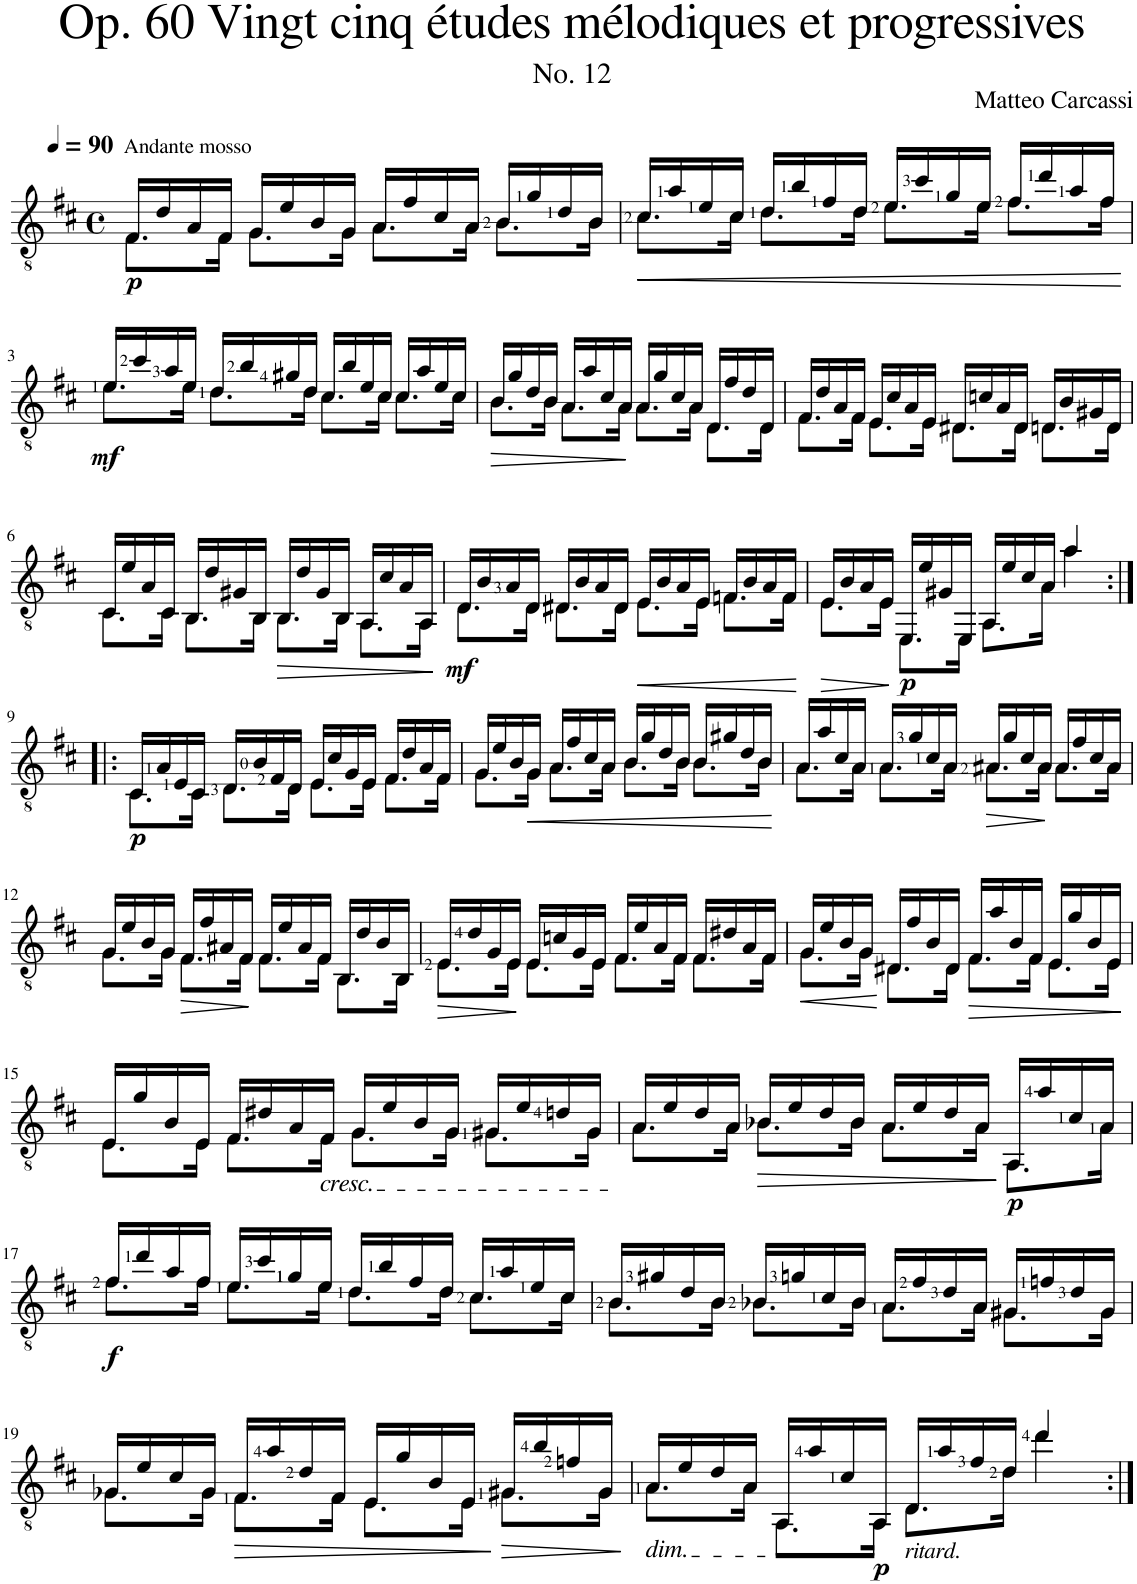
**kern	**dynam
*part1	*part1
*staff1	*staff1
*I"Classical Guitar	*
*I'Guit.	*
*clefGv2	*
*k[f#c#]	*
*M4/4	*
*met(c)	*
*MM90	*
=1	=1
*^	*
!LO:TX:a:t=Andante mosso	!	!
!	!	!LO:DY:b
16F#/LL	8.F#\L	p
16d/	.	.
16A/	.	.
16F#/JJ	16F#\Jk	.
16G/LL	8.G\L	.
16e/	.	.
16B/	.	.
16G/JJ	16G\Jk	.
16A/LL	8.A\L	.
16f#/	.	.
16c#/	.	.
16A/JJ	16A\Jk	.
16B/LL	8.B\L	.
16g/	.	.
16d/	.	.
16B/JJ	16B\Jk	.
=2	=2	=2
!	!	!LO:HP:b
16c#/LL	8.c#\L	<
16a/	.	.
16e/	.	.
16c#/JJ	16c#\Jk	.
16d/LL	8.d\L	.
16b/	.	.
16f#/	.	.
16d/JJ	16d\Jk	.
16e/LL	8.e\L	.
16cc#/	.	.
16g/	.	.
16e/JJ	16e\Jk	.
16f#/LL	8.f#\L	.
16dd/	.	.
16a/	.	.
16f#/JJ	16f#\Jk	.
*v	*v	*
.	[
!!LO:LB:g=z
=3	=3
*^	*
!	!	!LO:DY:b
16e/LL	8.e\L	mf
16cc#/	.	.
16a/	.	.
16e/JJ	16e\Jk	.
16d/LL	8.d\L	.
16b/	.	.
16g#X/	.	.
16d/JJ	16d\Jk	.
16c#/LL	8.c#\L	.
16b/	.	.
16e/	.	.
16c#/JJ	16c#\Jk	.
16c#/LL	8.c#\L	.
16a/	.	.
16e/	.	.
16c#/JJ	16c#\Jk	.
=4	=4	=4
!	!	!LO:HP:b
16B/LL	8.B\L	>
16g/	.	.
16d/	.	.
16B/JJ	16B\Jk	.
16A/LL	8.A\L	.
16a/	.	.
16c#/	.	.
16A/JJ	16A\Jk	.
16A/LL	8.A\L	]
16g/	.	.
16c#/	.	.
16A/JJ	16A\Jk	.
16D/LL	8.D\L	.
16f#/	.	.
16d/	.	.
16D/JJ	16D\Jk	.
=5	=5	=5
16F#/LL	8.F#\L	.
16d/	.	.
16A/	.	.
16F#/JJ	16F#\Jk	.
16E/LL	8.E\L	.
16c#/	.	.
16A/	.	.
16E/JJ	16E\Jk	.
16D#X/LL	8.D#\L	.
16cn/	.	.
16A/	.	.
16D#/JJ	16D#\Jk	.
16Dn/LL	8.D\L	.
16B/	.	.
16G#X/	.	.
16D/JJ	16D\Jk	.
!!LO:LB:g=z	!!
=6	=6	=6
16C#/LL	8.C#\L	.
16e/	.	.
16A/	.	.
16C#/JJ	16C#\Jk	.
16BB/LL	8.BB\L	.
16d/	.	.
16G#X/	.	.
16BB/JJ	16BB\Jk	.
!	!	!LO:HP:b
16BB/LL	8.BB\L	>
16d/	.	.
16G#/	.	.
16BB/JJ	16BB\Jk	.
16AA/LL	8.AA\L	.
16c#/	.	.
16A/	.	.
16AA/JJ	16AA\Jk	.
*v	*v	*
.	]
=7	=7
*^	*
!	!	!LO:DY:b
16D/LL	8.D\L	mf
16B/	.	.
16A/	.	.
16D/JJ	16D\Jk	.
16D#X/LL	8.D#\L	.
16B/	.	.
16A/	.	.
16D#/JJ	16D#\Jk	.
!	!	!LO:HP:b
16E/LL	8.E\L	<
16B/	.	.
16A/	.	.
16E/JJ	16E\Jk	.
16Fn/LL	8.F\L	.
16B/	.	.
16A/	.	.
16F/JJ	16F\Jk	.
*v	*v	*
.	[
=8	=8
!	!LO:HP:b
*^	*
16E/LL	8.E\L	>
16B/	.	.
16A/	.	.
16E/JJ	16E\Jk	.
!	!	!LO:DY:n=1:b
16EE/LL	8.EE\L	] p
16e/	.	.
16G#X/	.	.
16EE/JJ	16EE\Jk	.
16AA/LL	8.AA\L	.
16e/	.	.
16c#/	.	.
16A/JJ	16A\Jk	.
4a/	4a\	.
!!LO:LB:g=z	!!
=9:|!|:	=9:|!|:	=9:|!|:
!	!	!LO:DY:b
16C#/LL	8.C#\L	p
16A/	.	.
16E/	.	.
16C#/JJ	16C#\Jk	.
16D/LL	8.D\L	.
16B/	.	.
16F#/	.	.
16D/JJ	16D\Jk	.
16E/LL	8.E\L	.
16c#/	.	.
16G/	.	.
16E/JJ	16E\Jk	.
16F#/LL	8.F#\L	.
16d/	.	.
16A/	.	.
16F#/JJ	16F#\Jk	.
=10	=10	=10
16G/LL	8.G\L	.
16e/	.	.
16B/	.	.
!	!	!LO:HP:b
16G/JJ	16G\Jk	<
16A/LL	8.A\L	.
16f#/	.	.
16c#/	.	.
16A/JJ	16A\Jk	.
16B/LL	8.B\L	.
16g/	.	.
16d/	.	.
16B/JJ	16B\Jk	.
16B/LL	8.B\L	.
16g#X/	.	.
16d/	.	.
16B/JJ	16B\Jk	.
*v	*v	*
.	[
=11	=11
*^	*
16A/LL	8.A\L	.
16a/	.	.
16c#/	.	.
16A/JJ	16A\Jk	.
16A/LL	8.A\L	.
16g/	.	.
16c#/	.	.
16A/JJ	16A\Jk	.
!	!	!LO:HP:b
16A#X/LL	8.A#\L	>
16g/	.	.
16c#/	.	.
16A#/JJ	16A#\Jk	.
16A#/LL	8.A#\L	]
16f#/	.	.
16c#/	.	.
16A#/JJ	16A#\Jk	.
!!LO:LB:g=z	!!
=12	=12	=12
16G/LL	8.G\L	.
16e/	.	.
16B/	.	.
16G/JJ	16G\Jk	.
!	!	!LO:HP:b
16F#/LL	8.F#\L	>
16f#/	.	.
16A#X/	.	.
16F#/JJ	16F#\Jk	.
16F#/LL	8.F#\L	]
16e/	.	.
16A#/	.	.
16F#/JJ	16F#\Jk	.
16BB/LL	8.BB\L	.
16d/	.	.
16B/	.	.
16BB/JJ	16BB\Jk	.
=13	=13	=13
!	!	!LO:HP:b
16E/LL	8.E\L	>
16d/	.	.
16G/	.	.
16E/JJ	16E\Jk	.
16E/LL	8.E\L	]
16cn/	.	.
16G/	.	.
16E/JJ	16E\Jk	.
16F#/LL	8.F#\L	.
16e/	.	.
16A/	.	.
16F#/JJ	16F#\Jk	.
16F#/LL	8.F#\L	.
16d#X/	.	.
16A/	.	.
16F#/JJ	16F#\Jk	.
=14	=14	=14
!	!	!LO:HP:b
16G/LL	8.G\L	<
16e/	.	.
16B/	.	.
16G/JJ	16G\Jk	.
16D#X/LL	8.D#\L	[
16f#/	.	.
16B/	.	.
16D#/JJ	16D#\Jk	.
!	!	!LO:HP:b
16F#/LL	8.F#\L	>
16a/	.	.
16B/	.	.
16F#/JJ	16F#\Jk	.
16E/LL	8.E\L	.
16g/	.	.
16B/	.	.
16E/JJ	16E\Jk	.
*v	*v	*
.	]
!!LO:LB:g=z
=15	=15
*^	*
16E/LL	8.E\L	.
16g/	.	.
16B/	.	.
16E/JJ	16E\Jk	.
16F#/LL	8.F#\L	.
16d#X/	.	.
16A/	.	.
!LO:TX:b:i:t=cresc.	!	!
16F#/JJ	16F#\Jk	.
16G/LL	8.G\L	.
16e/	.	.
16B/	.	.
16G/JJ	16G\Jk	.
16G#X/LL	8.G#\L	.
16e/	.	.
16dn/	.	.
16G#/JJ	16G#\Jk	.
=16	=16	=16
16A/LL	8.A\L	.
16e/	.	.
16d/	.	.
16A/JJ	16A\Jk	.
!	!	!LO:HP:b
16B-X/LL	8.B-\L	>
16e/	.	.
16d/	.	.
16B-/JJ	16B-\Jk	.
16A/LL	8.A\L	.
16e/	.	.
16d/	.	.
16A/JJ	16A\Jk	.
!	!	!LO:DY:n=1:b
16AA/LL	8.AA\L	] p
16a/	.	.
16c#/	.	.
16A/JJ	16A\Jk	.
!!LO:LB:g=z	!!
=17	=17	=17
!	!	!LO:DY:b
16f#/LL	8.f#\L	f
16dd/	.	.
16a/	.	.
16f#/JJ	16f#\Jk	.
16e/LL	8.e\L	.
16cc#/	.	.
16g/	.	.
16e/JJ	16e\Jk	.
16d/LL	8.d\L	.
16b/	.	.
16f#/	.	.
16d/JJ	16d\Jk	.
16c#/LL	8.c#\L	.
16a/	.	.
16e/	.	.
16c#/JJ	16c#\Jk	.
=18	=18	=18
16B/LL	8.B\L	.
16g#X/	.	.
16d/	.	.
16B/JJ	16B\Jk	.
16B-X/LL	8.B-\L	.
16gn/	.	.
16c#/	.	.
16B-/JJ	16B-\Jk	.
16A/LL	8.A\L	.
16f#/	.	.
16d/	.	.
16A/JJ	16A\Jk	.
16G#X/LL	8.G#\L	.
16fn/	.	.
16d/	.	.
16G#/JJ	16G#\Jk	.
!!LO:LB:g=z	!!
=19	=19	=19
16G-X/LL	8.G-\L	.
16e/	.	.
16c#/	.	.
16G-/JJ	16G-\Jk	.
!	!	!LO:HP:b
16F#/LL	8.F#\L	>
16a/	.	.
16d/	.	.
16F#/JJ	16F#\Jk	.
16E/LL	8.E\L	.
16g/	.	.
16B/	.	.
16E/JJ	16E\Jk	.
!	!	!LO:HP:n=1:b
16G#X/LL	8.G#\L	] >
16b/	.	.
16fn/	.	.
16G#/JJ	16G#\Jk	.
*v	*v	*
.	]
=20	=20
*^	*
!LO:TX:b:i:t=dim.	!	!
16A/LL	8.A\L	.
16e/	.	.
16d/	.	.
16A/JJ	16A\Jk	.
16AA/LL	8.AA\L	.
16a/	.	.
16c#/	.	.
!	!	!LO:DY:b
16AA/JJ	16AA\Jk	p
!LO:TX:b:i:t=ritard.	!	!
16D/LL	8.D\L	.
16a/	.	.
16f#/	.	.
16d/JJ	16d\Jk	.
4dd/	4dd\	.
*v	*v	*
=:|!	=:|!
*-	*-
